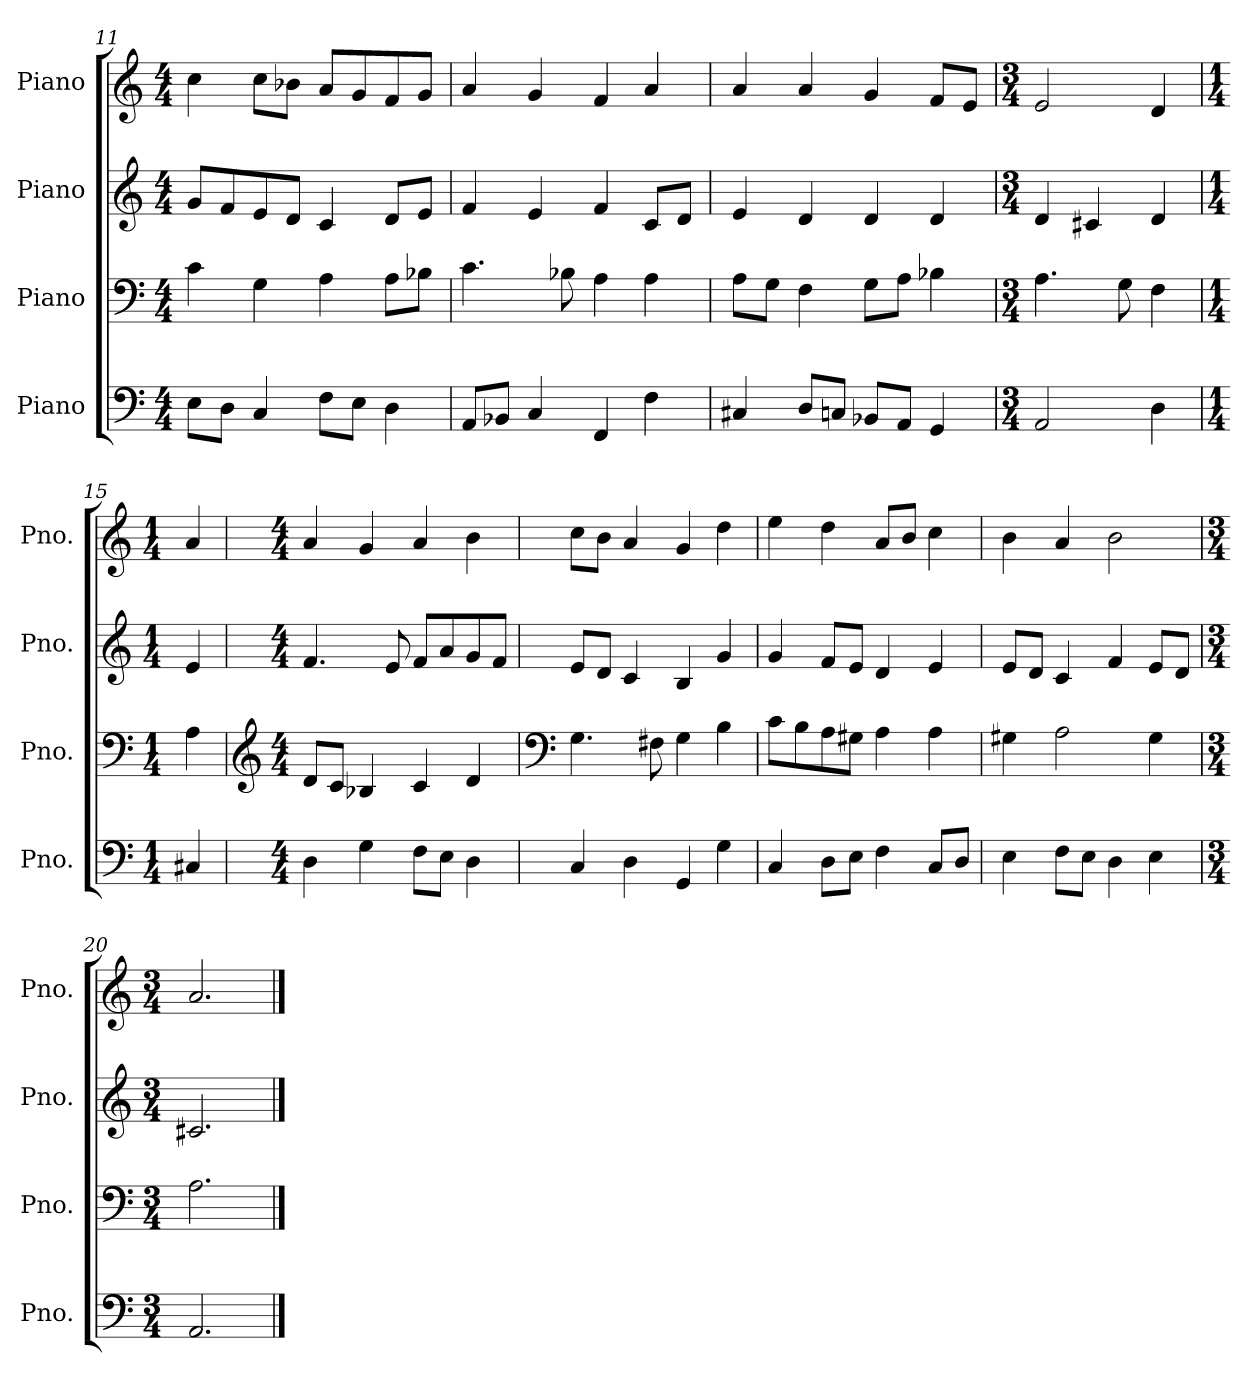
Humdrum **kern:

**kern	**kern	**kern	**kern
*part4	*part3	*part2	*part1
*staff4	*staff3	*staff2	*staff1
*I"Piano	*I"Piano	*I"Piano	*I"Piano
*I'Pno.	*I'Pno.	*I'Pno.	*I'Pno.
!!LO:LB:g=z
*clefF4	*clefF4	*clefG2	*clefG2
*k[]	*k[]	*k[]	*k[]
*M4/4	*M4/4	*M4/4	*M4/4
=11	=11	=11	=11
8E\L	4c\	8g/L	4cc\
8D\J	.	8f/	.
4C/	4G\	8e/	8cc\L
.	.	8d/J	8b-X\J
8F\L	4A\	4c/	8a/L
8E\J	.	.	8g/
4D\	8A\L	8d/L	8f/
.	8B-X\J	8e/J	8g/J
=12	=12	=12	=12
8AA/L	4.c\	4f/	4a/
8BB-X/J	.	.	.
4C/	.	4e/	4g/
.	8B-X\	.	.
4FF/	4A\	4f/	4f/
4F\	4A\	8c/L	4a/
.	.	8d/J	.
=13	=13	=13	=13
4C#X/	8A\L	4e/	4a/
.	8G\J	.	.
8D/L	4F\	4d/	4a/
8Cn/J	.	.	.
8BB-X/L	8G\L	4d/	4g/
8AA/J	8A\J	.	.
4GG/	4B-X\	4d/	8f/L
.	.	.	8e/J
=14	=14	=14	=14
*M3/4	*M3/4	*M3/4	*M3/4
2AA/	4.A\	4d/	2e/
.	.	4c#X/	.
.	8G\	.	.
4D\	4F\	4d/	4d/
=15	=15	=15	=15
*M1/4	*M1/4	*M1/4	*M1/4
4C#X/	4A\	4e/	4a/
!!LO:PB:g=z
=16	=16	=16	=16
*	*clefG2	*	*
*M4/4	*M4/4	*M4/4	*M4/4
4D\	8d/L	4.f/	4a/
.	8c/J	.	.
4G\	4B-X/	.	4g/
.	.	8e/	.
8F\L	4c/	8f/L	4a/
8E\J	.	8a/	.
4D\	4d/	8g/	4b\
.	.	8f/J	.
=17	=17	=17	=17
*	*clefF4	*	*
4C/	4.G\	8e/L	8cc\L
.	.	8d/J	8b\J
4D\	.	4c/	4a/
.	8F#X\	.	.
4GG/	4G\	4B/	4g/
4G\	4B\	4g/	4dd\
=18	=18	=18	=18
4C/	8c\L	4g/	4ee\
.	8B\	.	.
8D\L	8A\	8f/L	4dd\
8E\J	8G#X\J	8e/J	.
4F\	4A\	4d/	8a/L
.	.	.	8b/J
8C/L	4A\	4e/	4cc\
8D/J	.	.	.
=19	=19	=19	=19
4E\	4G#X\	8e/L	4b\
.	.	8d/J	.
8F\L	2A\	4c/	4a/
8E\J	.	.	.
4D\	.	4f/	2b\
4E\	4G#\	8e/L	.
.	.	8d/J	.
=20	=20	=20	=20
*M3/4	*M3/4	*M3/4	*M3/4
2.AA/	2.A\	2.c#X/	2.a/
==	==	==	==
*-	*-	*-	*-
